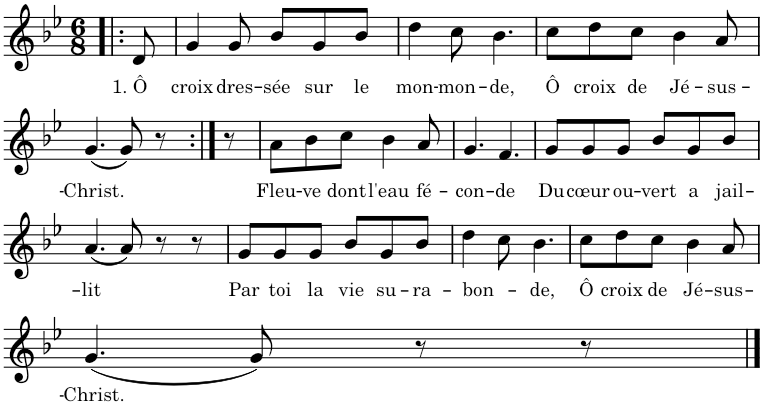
**kern	**text
*part1	*part1
*staff1	*staff1
*I"1	*
*clefG2	*
*k[b-e-]	*
*M6/8	*
=1!|:	=1!|:
!	!LO:LY:b
8d/	1. Ô
=2	=2
!	!LO:LY:b
4g/	croix
!	!LO:LY:b
8g/	dres-
!	!LO:LY:b
8b-/L	-sée
!	!LO:LY:b
8g/	sur
!	!LO:LY:b
8b-/J	le
=3	=3
!	!LO:LY:b
4dd\	mon-
!	!LO:LY:b
8cc\	-mon-
!	!LO:LY:b
4.b-\	-de,
=4	=4
!	!LO:LY:b
8cc\L	Ô
!	!LO:LY:b
8dd\	croix
!	!LO:LY:b
8cc\J	de
!	!LO:LY:b
4b-\	Jé-
!	!LO:LY:b
8a/	-sus-
!!LO:LB:g=z
=5	=5
!	!LO:LY:b
(4.g/	-Christ.
8g/)	.
8r	.
8r	.
=6	=6
!	!LO:LY:b
8a\L	Fleu-
!	!LO:LY:b
8b-\	-ve
!	!LO:LY:b
8cc\J	dont
!	!LO:LY:b
4b-\	l'eau
!	!LO:LY:b
8a/	fé-
=7	=7
!	!LO:LY:b
4.g/	-con-
!	!LO:LY:b
4.f/	-de
=8	=8
!	!LO:LY:b
8g/L	Du
!	!LO:LY:b
8g/	cœur
!	!LO:LY:b
8g/J	ou-
!	!LO:LY:b
8b-/L	-vert
!	!LO:LY:b
8g/	a
!	!LO:LY:b
8b-/J	jail-
!!LO:LB:g=z
=9	=9
!	!LO:LY:b
(4.a/	-lit
8a/)	.
8r	.
8r	.
=10	=10
!	!LO:LY:b
8g/L	Par
!	!LO:LY:b
8g/	toi
!	!LO:LY:b
8g/J	la
!	!LO:LY:b
8b-/L	vie
!	!LO:LY:b
8g/	su-
!	!LO:LY:b
8b-/J	-ra-
=11	=11
!	!LO:LY:b
4dd\	-bon-
8cc\	.
!	!LO:LY:b
4.b-\	-de,
=12	=12
!	!LO:LY:b
8cc\L	Ô
!	!LO:LY:b
8dd\	croix
!	!LO:LY:b
8cc\J	de
!	!LO:LY:b
4b-\	Jé-
!	!LO:LY:b
8a/	-sus-
!!LO:LB:g=z
=13	=13
!	!LO:LY:b
(4.g/	-Christ.
8g/)	.
8r	.
8r	.
==	==
*-	*-
